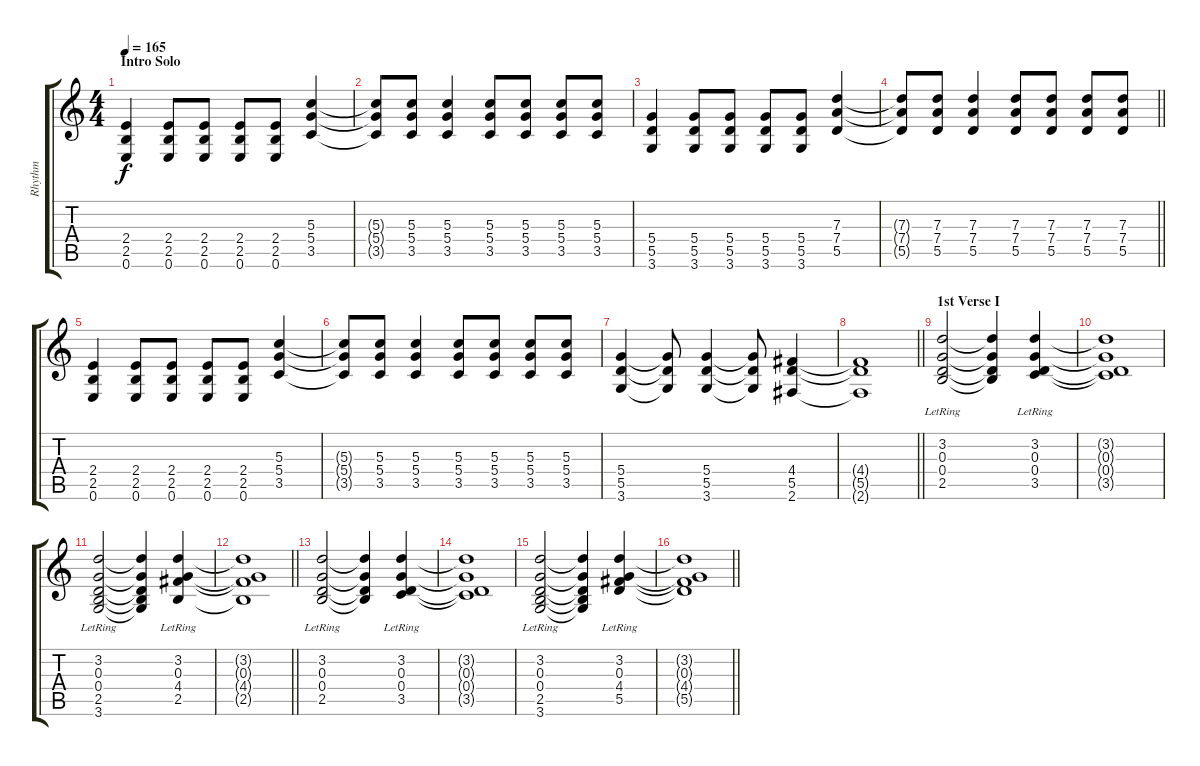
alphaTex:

\track ("Rhythm" "Rhythm") {instrument overdrivenguitar}
\staff {score tabs}
\tuning (E4 B3 G3 D3 A2 E2) {hide}
\ts (4 4)
\section ("" "Intro Solo")
\tempo 165
\clef g2
\ks c
(2.4 2.5 0.6).4{dy f} (2.4 2.5 0.6).8 (2.4 2.5 0.6).8 (2.4 2.5 0.6).8 (2.4 2.5 0.6).8 (5.3 5.4 3.5).4 |
(5.3{t} 5.4{t} 3.5{t}).8 (5.3 5.4 3.5).8 (5.3 5.4 3.5).4 (5.3 5.4 3.5).8 (5.3 5.4 3.5).8 (5.3 5.4 3.5).8 (5.3 5.4 3.5).8 |
(5.4 5.5 3.6).4 (5.4 5.5 3.6).8 (5.4 5.5 3.6).8 (5.4 5.5 3.6).8 (5.4 5.5 3.6).8 (7.3 7.4 5.5).4 |
\barLineRight lightlight
(7.3{t} 7.4{t} 5.5{t}).8 (7.3 7.4 5.5).8 (7.3 7.4 5.5).4 (7.3 7.4 5.5).8 (7.3 7.4 5.5).8 (7.3 7.4 5.5).8 (7.3 7.4 5.5).8 |
(2.4 2.5 0.6).4 (2.4 2.5 0.6).8 (2.4 2.5 0.6).8 (2.4 2.5 0.6).8 (2.4 2.5 0.6).8 (5.3 5.4 3.5).4 |
(5.3{t} 5.4{t} 3.5{t}).8 (5.3 5.4 3.5).8 (5.3 5.4 3.5).4 (5.3 5.4 3.5).8 (5.3 5.4 3.5).8 (5.3 5.4 3.5).8 (5.3 5.4 3.5).8 |
(5.4 5.5 3.6).4 (5.4{t} 5.5{t} 3.6{t}).8 (5.4 5.5 3.6).4 (5.4{t} 5.5{t} 3.6{t}).8 (4.4 5.5 2.6).4 |
\barLineRight lightlight
(4.4{t} 5.5{t} 2.6{t}).1 |
\section ("" "1st Verse I")
(3.2{lr} 0.3{lr} 0.4{lr} 2.5{lr}).2{instrument electricguitarclean} (3.2{t} 0.3{t} 0.4{t} 2.5{t}).4 (3.2{lr} 0.3{lr} 0.4{lr} 3.5{lr}).4 |
(3.2{t} 0.3{t} 0.4{t} 3.5{t}).1 |
(3.2{lr} 0.3{lr} 0.4{lr} 2.5{lr} 3.6).2 (3.2{t} 0.3{t} 0.4{t} 2.5{t} 3.6{t}).4 (3.2{lr} 0.3{lr} 4.4{lr} 2.5{lr}).4 |
\barLineRight lightlight
(3.2{t} 0.3{t} 4.4{t} 2.5{t}).1 |
(3.2{lr} 0.3{lr} 0.4{lr} 2.5{lr}).2 (3.2{t} 0.3{t} 0.4{t} 2.5{t}).4 (3.2{lr} 0.3{lr} 0.4{lr} 3.5{lr}).4 |
(3.2{t} 0.3{t} 0.4{t} 3.5{t}).1 |
(3.2{lr} 0.3{lr} 0.4{lr} 2.5{lr} 3.6).2 (3.2{t} 0.3{t} 0.4{t} 2.5{t} 3.6{t}).4 (3.2{lr} 0.3{lr} 4.4{lr} 5.5{lr}).4 |
\barLineRight lightlight
(3.2{t} 0.3{t} 4.4{t} 5.5{t}).1
